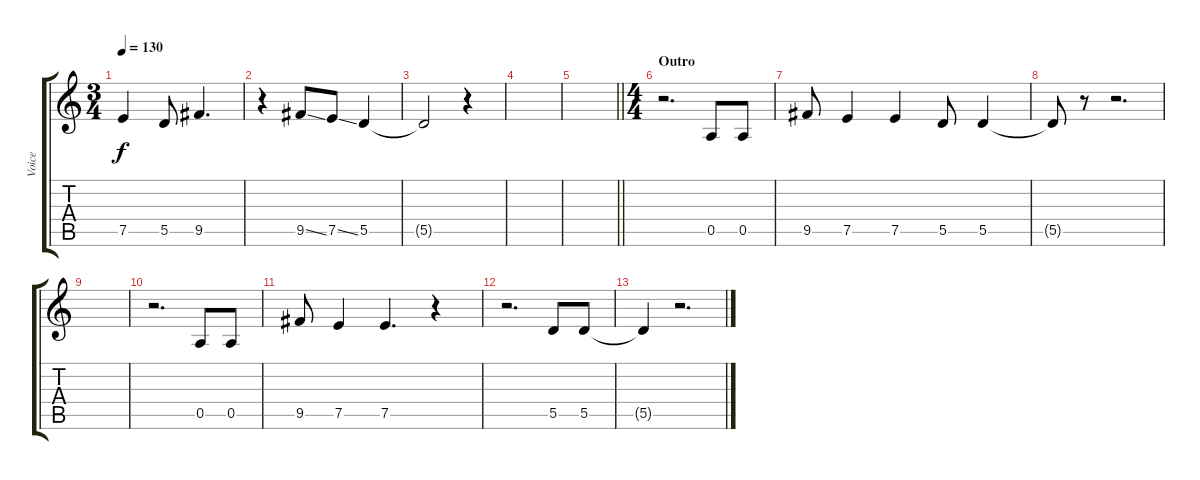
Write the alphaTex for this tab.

\track ("Voice" "Voice") {instrument acousticguitarnylon}
\staff {score tabs}
\tuning (E4 B3 G3 D3 A2 E2) {hide}
\ts (3 4)
\tempo 130
\clef g2
\ks c
7.5.4{dy f} 5.5.8 9.5.4{d} |
r.4 9.5{ss}.8 7.5{ss}.8 5.5.4 |
5.5{t}.2 r.4 |
|
\barLineRight lightlight
|
\ts (4 4)
\section ("" "Outro")
r.2{d} 0.5.8 0.5.8 |
9.5.8 7.5.4 7.5.4 5.5.8 5.5.4 |
5.5{t}.8 r.8 r.2{d} |
|
r.2{d} 0.5.8 0.5.8 |
9.5.8 7.5.4 7.5.4{d} r.4 |
r.2{d} 5.5.8 5.5.8 |
5.5{t}.4 r.2{d}
